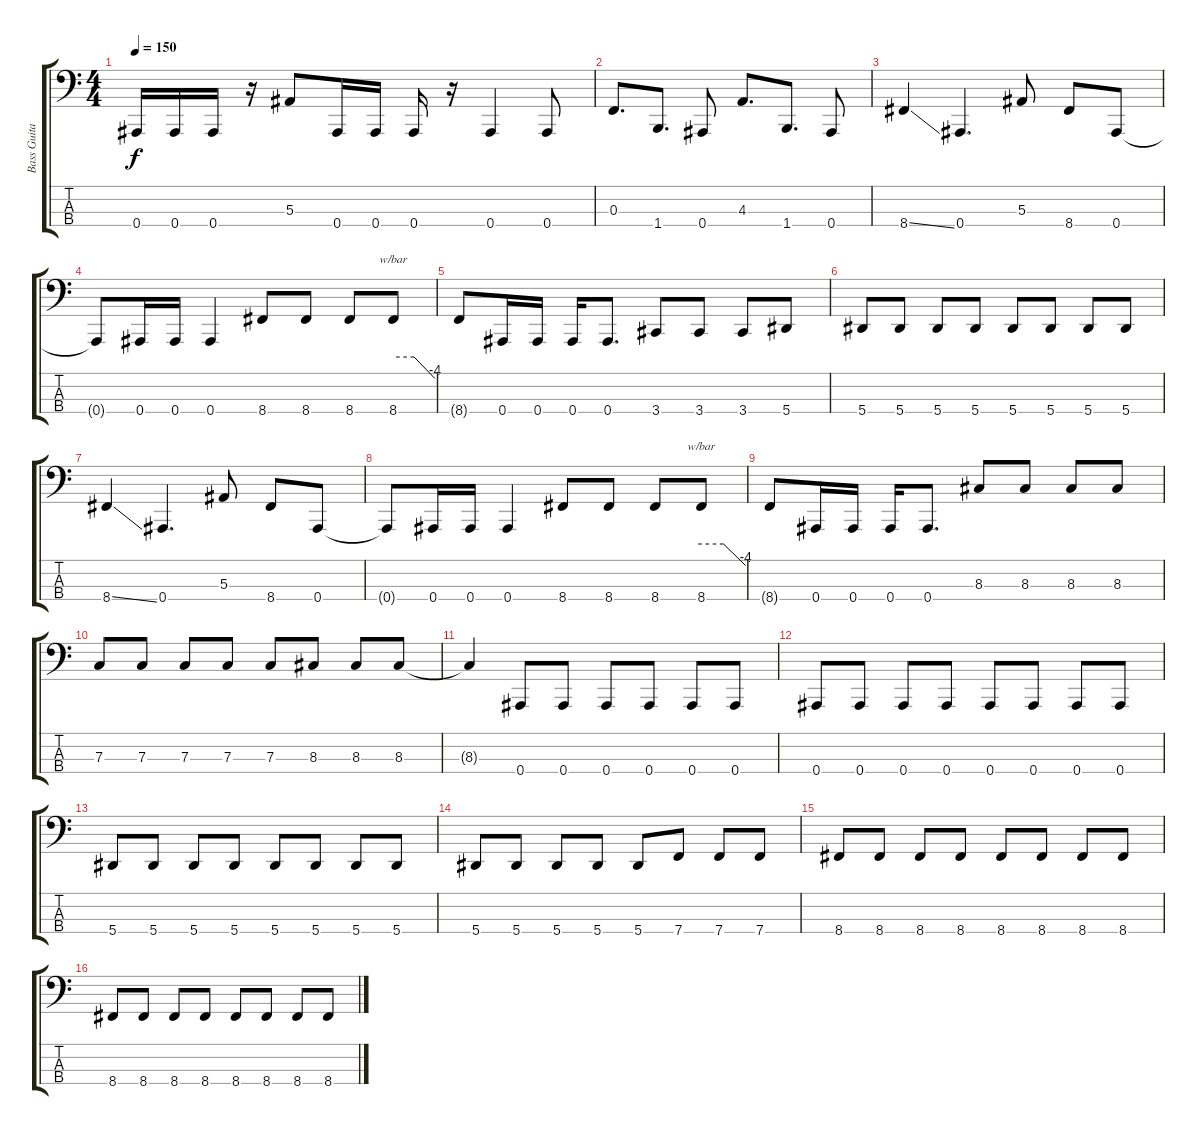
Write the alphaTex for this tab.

\track ("Bass Guitar" "Bass Guita") {instrument electricbasspick}
\staff {score tabs}
\tuning (Eb2 Bb1 F1 Bb0) {hide}
\ts (4 4)
\tempo 150
\clef f4
\ks c
0.4.16{dy f} 0.4.16 0.4.16 r.16 5.3.8 0.4.16 0.4.16 0.4.16 r.16 0.4.4 0.4.8 |
0.3.8{d} 1.4.8{d} 0.4.8 4.3.8{d} 1.4.8{d} 0.4.8 |
8.4{ss}.4 0.4.4{d} 5.3.8 8.4.8 0.4.8 |
0.4{t}.8 0.4.16 0.4.16 0.4.4 8.4.8 8.4.8 8.4.8 8.4.8{tbe (custom default 0 0 30 0 60 -16)} |
8.4{t}.8 0.4.16 0.4.16 0.4.16 0.4.8{d} 3.4.8 3.4.8 3.4.8 5.4.8 |
5.4.8 5.4.8 5.4.8 5.4.8 5.4.8 5.4.8 5.4.8 5.4.8 |
8.4{ss}.4 0.4.4{d} 5.3.8 8.4.8 0.4.8 |
0.4{t}.8 0.4.16 0.4.16 0.4.4 8.4.8 8.4.8 8.4.8 8.4.8{tbe (custom default 0 0 30 0 60 -16)} |
8.4{t}.8 0.4.16 0.4.16 0.4.16 0.4.8{d} 8.3.8 8.3.8 8.3.8 8.3.8 |
7.3.8 7.3.8 7.3.8 7.3.8 7.3.8 8.3.8 8.3.8 8.3.8 |
8.3{t}.4 0.4.8 0.4.8 0.4.8 0.4.8 0.4.8 0.4.8 |
0.4.8 0.4.8 0.4.8 0.4.8 0.4.8 0.4.8 0.4.8 0.4.8 |
5.4.8 5.4.8 5.4.8 5.4.8 5.4.8 5.4.8 5.4.8 5.4.8 |
5.4.8 5.4.8 5.4.8 5.4.8 5.4.8 7.4.8 7.4.8 7.4.8 |
8.4.8 8.4.8 8.4.8 8.4.8 8.4.8 8.4.8 8.4.8 8.4.8 |
8.4.8 8.4.8 8.4.8 8.4.8 8.4.8 8.4.8 8.4.8 8.4.8
